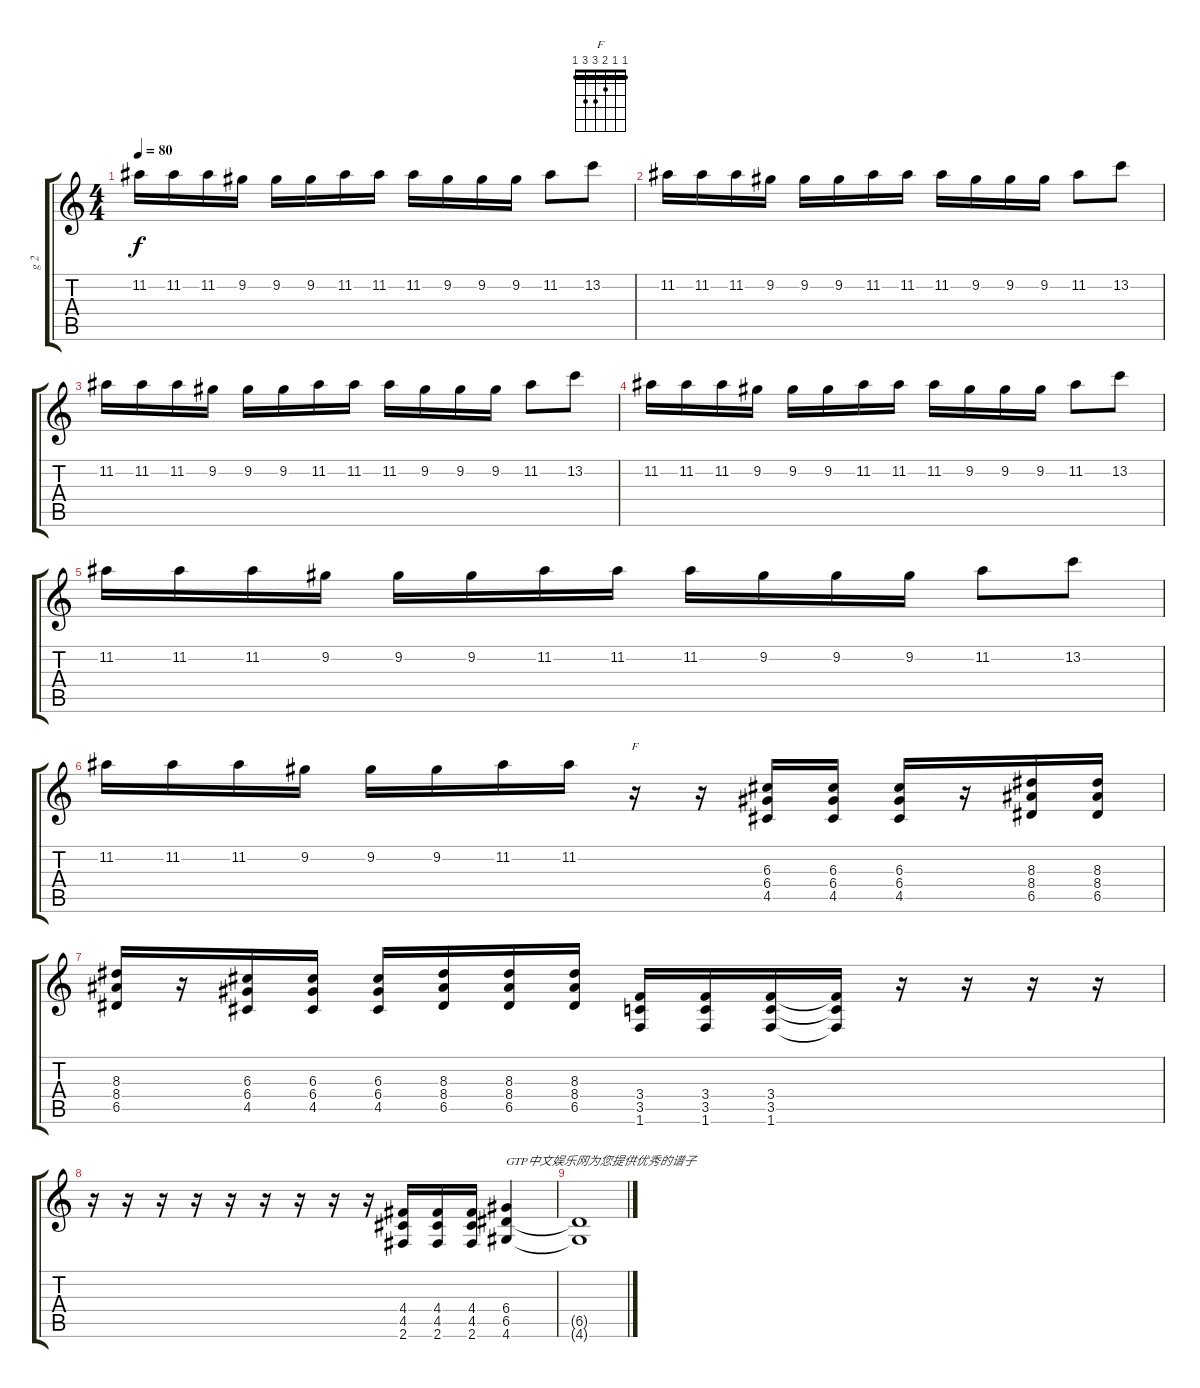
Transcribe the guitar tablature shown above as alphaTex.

\track ("g 2" "g 2") {instrument overdrivenguitar}
\staff {score tabs}
\tuning (E4 B3 G3 D3 A2 E2) {hide}
\chord ("F" 1 1 2 3 3 1) {barre 1}
\ts (4 4)
\tempo 80
\clef g2
\ks c
11.2.16{dy f} 11.2.16 11.2.16 9.2.16 9.2.16 9.2.16 11.2.16 11.2.16 11.2.16 9.2.16 9.2.16 9.2.16 11.2.8 13.2.8 |
11.2.16 11.2.16 11.2.16 9.2.16 9.2.16 9.2.16 11.2.16 11.2.16 11.2.16 9.2.16 9.2.16 9.2.16 11.2.8 13.2.8 |
11.2.16 11.2.16 11.2.16 9.2.16 9.2.16 9.2.16 11.2.16 11.2.16 11.2.16 9.2.16 9.2.16 9.2.16 11.2.8 13.2.8 |
11.2.16 11.2.16 11.2.16 9.2.16 9.2.16 9.2.16 11.2.16 11.2.16 11.2.16 9.2.16 9.2.16 9.2.16 11.2.8 13.2.8 |
11.2.16 11.2.16 11.2.16 9.2.16 9.2.16 9.2.16 11.2.16 11.2.16 11.2.16 9.2.16 9.2.16 9.2.16 11.2.8 13.2.8 |
11.2.16 11.2.16 11.2.16 9.2.16 9.2.16 9.2.16 11.2.16 11.2.16 r.16{ch "F"} r.16 (6.3 6.4 4.5).16 (6.3 6.4 4.5).16 (6.3 6.4 4.5).16 r.16 (8.3 8.4 6.5).16 (8.3 8.4 6.5).16 |
(8.3 8.4 6.5).16 r.16 (6.3 6.4 4.5).16 (6.3 6.4 4.5).16 (6.3 6.4 4.5).16 (8.3 8.4 6.5).16 (8.3 8.4 6.5).16 (8.3 8.4 6.5).16 (3.4 3.5 1.6).16 (3.4 3.5 1.6).16 (3.4 3.5 1.6).16 (3.4{t} 3.5{t} 1.6{t}).16 r.16 r.16 r.16 r.16 |
r.16 r.16 r.16 r.16 r.16 r.16 r.16 r.16 r.16 (4.4 4.5 2.6).16 (4.4 4.5 2.6).16 (4.4 4.5 2.6).16 (6.4 6.5 4.6).4{txt "GTP中文娱乐网为您提供优秀的谱子"} |
(6.5{t} 4.6{t}).1
